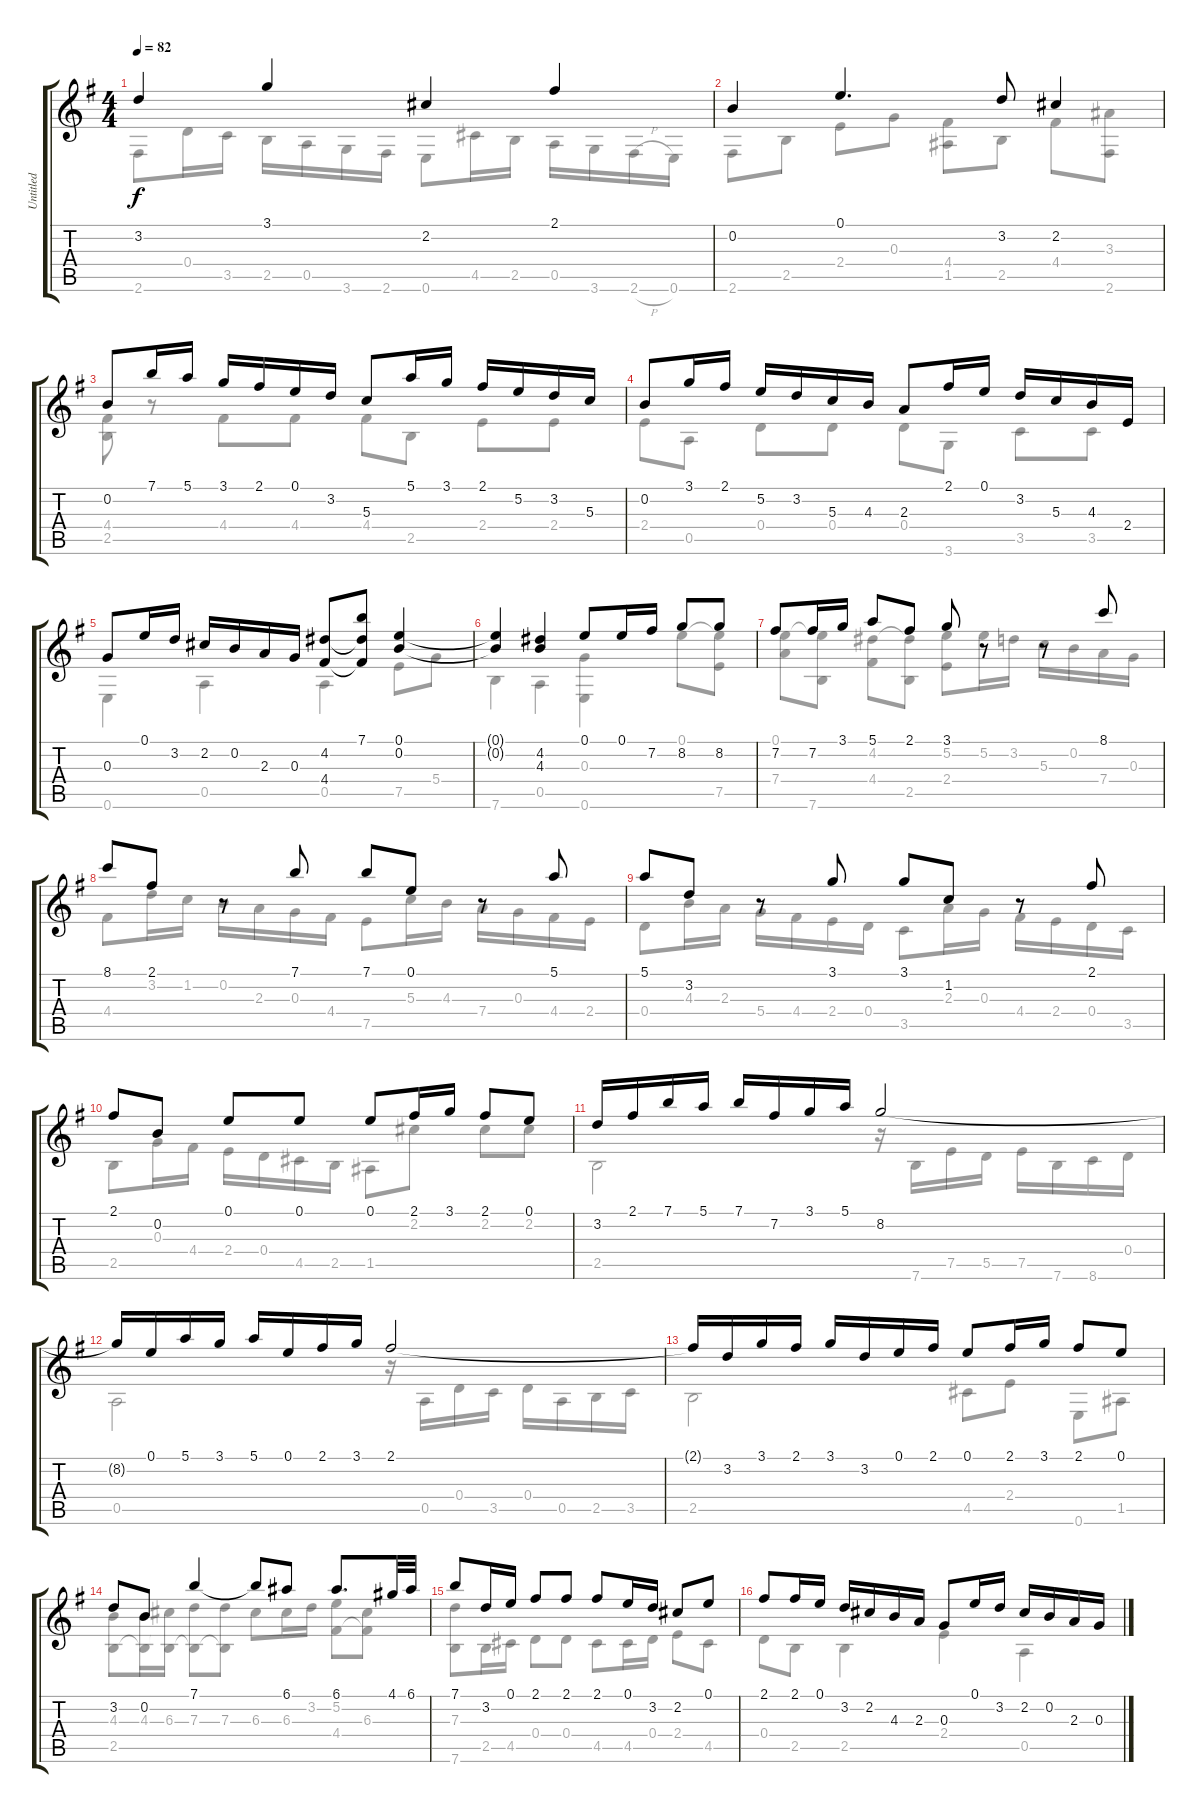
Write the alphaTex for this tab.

\track ("Untitled" "Untitled") {instrument acousticguitarnylon}
\staff {score tabs}
\tuning (E4 B3 G3 D3 A2 E2) {hide}
\voice
\ts (4 4)
\tempo 82
\clef g2
\ks g
3.2.4{dy f} 3.1.4 2.2.4 2.1.4 |
0.2.4 0.1.4{d} 3.2.8 2.2.4 |
0.2.8 7.1.16 5.1.16 3.1.16 2.1.16 0.1.16 3.2.16 5.3.8 5.1.16 3.1.16 2.1.16 5.2.16 3.2.16 5.3.16 |
0.2.8 3.1.16 2.1.16 5.2.16 3.2.16 5.3.16 4.3.16 2.3.8 2.1.16 0.1.16 3.2.16 5.3.16 4.3.16 2.4.16 |
0.3.8 0.1.16 3.2.16 2.2.16 0.2.16 2.3.16 0.3.16 (4.2 4.4).8 (7.1 4.2{t} 4.4{t}).8 (0.1 0.2).4 |
(0.1{t} 0.2{t}).4 (4.2 4.3).4 0.1.8 0.1.16 7.2.16 8.2.8 8.2.8 |
7.2.8 7.2.16 3.1.16 5.1.8 2.1.8 3.1.8 r.8 r.8 8.1.8 |
8.1.8 2.1.8 r.8 7.1.8 7.1.8 0.1.8 r.8 5.1.8 |
5.1.8 3.2.8 r.8 3.1.8 3.1.8 1.2.8 r.8 2.1.8 |
2.1.8 0.2.8 0.1.8 0.1.8 0.1.8 2.1.16 3.1.16 2.1.8 0.1.8 |
3.2.16 2.1.16 7.1.16 5.1.16 7.1.16 7.2.16 3.1.16 5.1.16 8.2.2 |
8.2{t}.16 0.1.16 5.1.16 3.1.16 5.1.16 0.1.16 2.1.16 3.1.16 2.1.2 |
2.1{t}.16 3.2.16 3.1.16 2.1.16 3.1.16 3.2.16 0.1.16 2.1.16 0.1.8 2.1.16 3.1.16 2.1.8 0.1.8 |
3.2.8 0.2.8 7.1.4 7.1{t}.8 6.1.8 6.1.8{d} 4.1.32 6.1.32 |
7.1.8 3.2.16 0.1.16 2.1.8 2.1.8 2.1.8 0.1.16 3.2.16 2.2.8 0.1.8 |
2.1.8 2.1.16 0.1.16 3.2.16 2.2.16 4.3.16 2.3.16 0.3.8 0.1.16 3.2.16 2.2.16 0.2.16 2.3.16 0.3.16
\voice
\clef g2
\ottava regular
\simile none
\ks g
2.6.8{dy f} 0.4.16 3.5.16 2.5.16 0.5.16 3.6.16 2.6.16 0.6.8 4.5.16 2.5.16 0.5.16 3.6.16 2.6{h}.16 0.6.16 |
2.6.8 2.5.8 2.4.8 0.3.8 (4.4 1.5).8 2.5.8 4.4.8 (3.3 2.6).8 |
(4.4 2.5).8 r.8 4.4.8 4.4.8 4.4.8 2.5.8 2.4.8 2.4.8 |
2.4.8 0.5.8 0.4.8 0.4.8 0.4.8 3.6.8 3.5.8 3.5.8 |
0.6.4 0.5.4 0.5.4 7.5.8 5.4.8 |
7.6.4 0.5.4 (0.3 0.6).4 0.1.8 (0.1{t} 7.5).8 |
(0.1 7.4).8 (0.1{t} 7.6).8 (4.2 4.4).8 (4.2{t} 2.5).8 (5.2 2.4).8 5.2.16 3.2.16 5.3.16 0.2.16 7.4.16 0.3.16 |
4.4.8 3.2.16 1.2.16 0.2.16 2.3.16 0.3.16 4.4.16 7.5.8 5.3.16 4.3.16 7.4.16 0.3.16 4.4.16 2.4.16 |
0.4.8 4.3.16 2.3.16 5.4.16 4.4.16 2.4.16 0.4.16 3.5.8 2.3.16 0.3.16 4.4.16 2.4.16 0.4.16 3.5.16 |
2.5.8 0.3.16 4.4.16 2.4.16 0.4.16 4.5.16 2.5.16 1.5.8 2.2.8 2.2.8 2.2.8 |
2.5.2 r.16 7.6.16 7.5.16 5.5.16 7.5.16 7.6.16 8.6.16 0.4.16 |
0.5.2 r.16 0.5.16 0.4.16 3.5.16 0.4.16 0.5.16 2.5.16 3.5.16 |
2.5.2 4.5.8 2.4.8 0.6.8 1.5.8 |
(4.3 2.5).8 (4.3 2.5{t}).16 (6.3 2.5{t}).16 (7.3 2.5{t}).8 (7.3 2.5{t}).8 6.3.8 6.3.16 3.2.16 (5.2 4.4).8 (6.3 4.4{t}).8 |
(7.3 7.6).8 2.5.16 4.5.16 0.4.8 0.4.8 4.5.8 4.5.16 0.4.16 2.4.8 4.5.8 |
0.4.8 2.5.8 2.5.4 2.4.4 0.5.4
